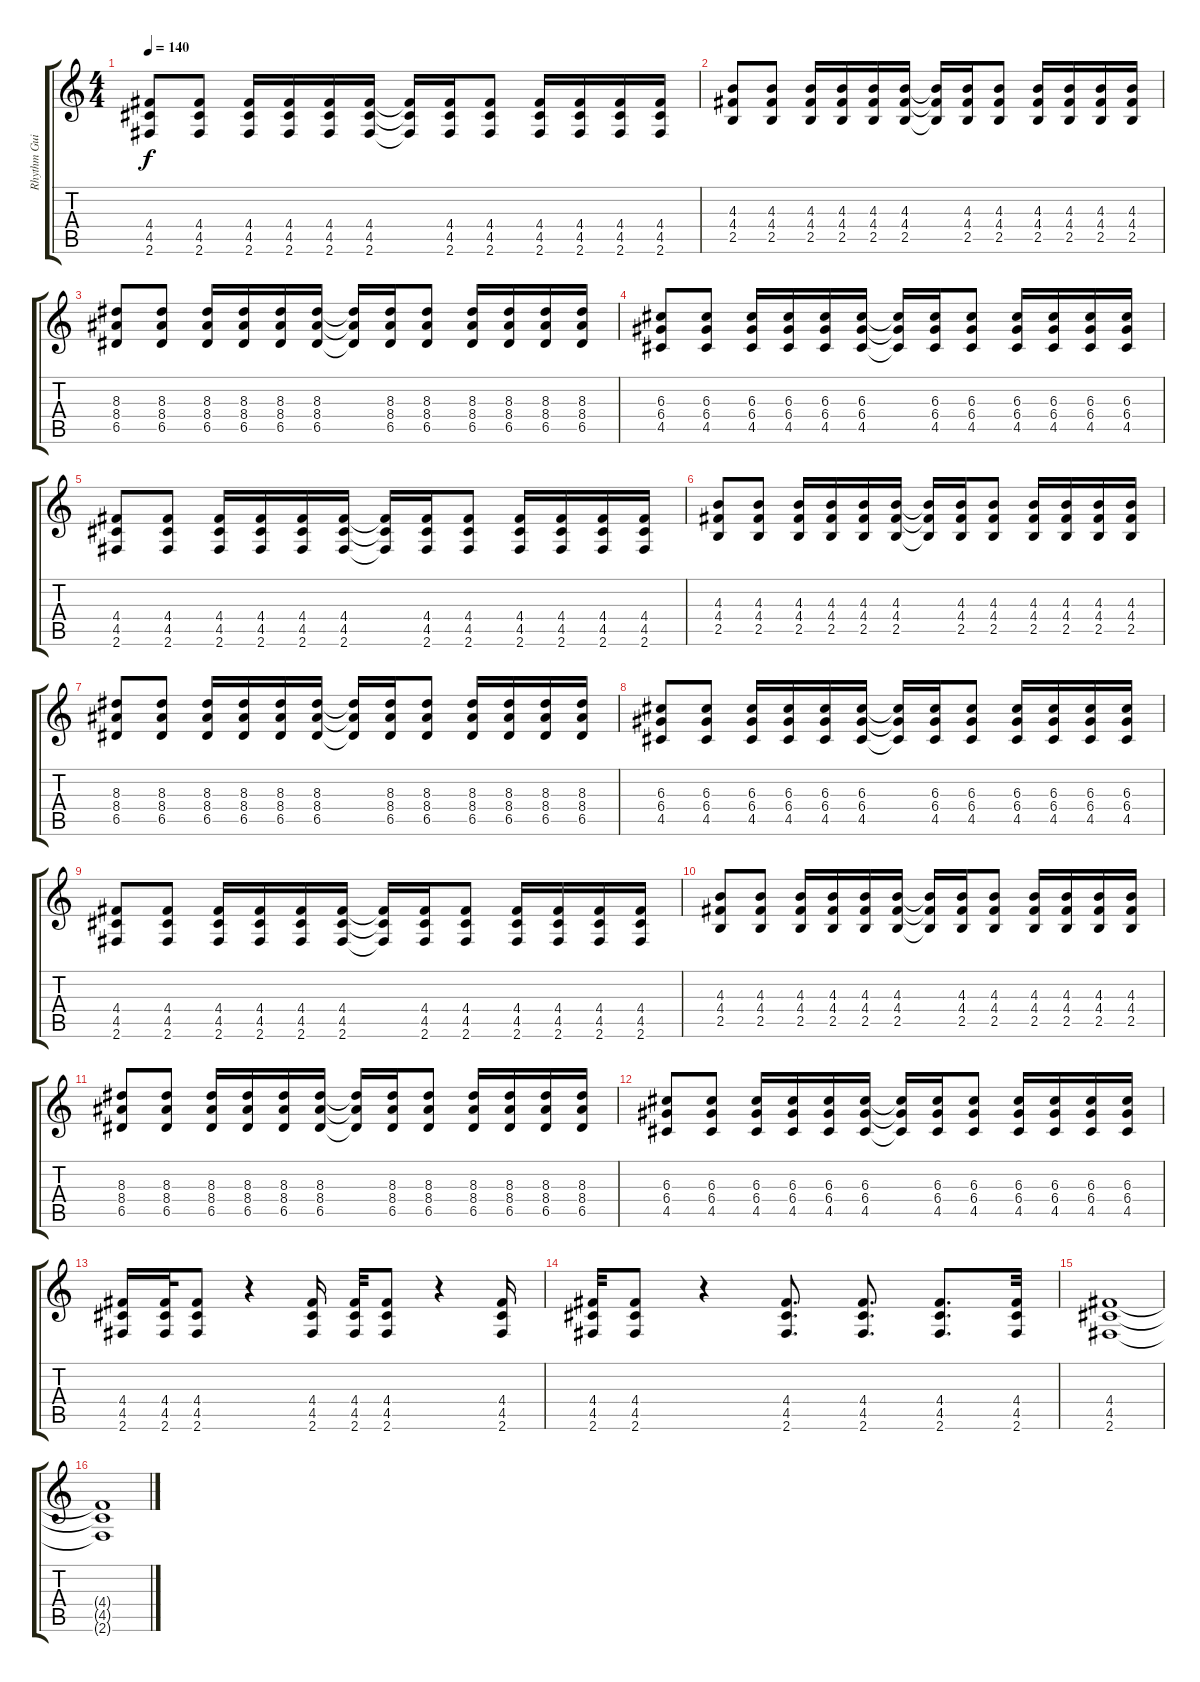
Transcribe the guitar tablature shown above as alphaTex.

\track ("Rhythm Guitar" "Rhythm Gui") {instrument electricguitarclean}
\staff {score tabs}
\tuning (E4 B3 G3 D3 A2 E2) {hide}
\ts (4 4)
\tempo 140
\clef g2
\ks c
(4.4 4.5 2.6).8{dy f} (4.4 4.5 2.6).8 (4.4 4.5 2.6).16 (4.4 4.5 2.6).16 (4.4 4.5 2.6).16 (4.4 4.5 2.6).16 (4.4{t} 4.5{t} 2.6{t}).16 (4.4 4.5 2.6).16 (4.4 4.5 2.6).8 (4.4 4.5 2.6).16 (4.4 4.5 2.6).16 (4.4 4.5 2.6).16 (4.4 4.5 2.6).16 |
(4.3 4.4 2.5).8 (4.3 4.4 2.5).8 (4.3 4.4 2.5).16 (4.3 4.4 2.5).16 (4.3 4.4 2.5).16 (4.3 4.4 2.5).16 (4.3{t} 4.4{t} 2.5{t}).16 (4.3 4.4 2.5).16 (4.3 4.4 2.5).8 (4.3 4.4 2.5).16 (4.3 4.4 2.5).16 (4.3 4.4 2.5).16 (4.3 4.4 2.5).16 |
(8.3 8.4 6.5).8 (8.3 8.4 6.5).8 (8.3 8.4 6.5).16 (8.3 8.4 6.5).16 (8.3 8.4 6.5).16 (8.3 8.4 6.5).16 (8.3{t} 8.4{t} 6.5{t}).16 (8.3 8.4 6.5).16 (8.3 8.4 6.5).8 (8.3 8.4 6.5).16 (8.3 8.4 6.5).16 (8.3 8.4 6.5).16 (8.3 8.4 6.5).16 |
(6.3 6.4 4.5).8 (6.3 6.4 4.5).8 (6.3 6.4 4.5).16 (6.3 6.4 4.5).16 (6.3 6.4 4.5).16 (6.3 6.4 4.5).16 (6.3{t} 6.4{t} 4.5{t}).16 (6.3 6.4 4.5).16 (6.3 6.4 4.5).8 (6.3 6.4 4.5).16 (6.3 6.4 4.5).16 (6.3 6.4 4.5).16 (6.3 6.4 4.5).16 |
(4.4 4.5 2.6).8 (4.4 4.5 2.6).8 (4.4 4.5 2.6).16 (4.4 4.5 2.6).16 (4.4 4.5 2.6).16 (4.4 4.5 2.6).16 (4.4{t} 4.5{t} 2.6{t}).16 (4.4 4.5 2.6).16 (4.4 4.5 2.6).8 (4.4 4.5 2.6).16 (4.4 4.5 2.6).16 (4.4 4.5 2.6).16 (4.4 4.5 2.6).16 |
(4.3 4.4 2.5).8 (4.3 4.4 2.5).8 (4.3 4.4 2.5).16 (4.3 4.4 2.5).16 (4.3 4.4 2.5).16 (4.3 4.4 2.5).16 (4.3{t} 4.4{t} 2.5{t}).16 (4.3 4.4 2.5).16 (4.3 4.4 2.5).8 (4.3 4.4 2.5).16 (4.3 4.4 2.5).16 (4.3 4.4 2.5).16 (4.3 4.4 2.5).16 |
(8.3 8.4 6.5).8 (8.3 8.4 6.5).8 (8.3 8.4 6.5).16 (8.3 8.4 6.5).16 (8.3 8.4 6.5).16 (8.3 8.4 6.5).16 (8.3{t} 8.4{t} 6.5{t}).16 (8.3 8.4 6.5).16 (8.3 8.4 6.5).8 (8.3 8.4 6.5).16 (8.3 8.4 6.5).16 (8.3 8.4 6.5).16 (8.3 8.4 6.5).16 |
(6.3 6.4 4.5).8 (6.3 6.4 4.5).8 (6.3 6.4 4.5).16 (6.3 6.4 4.5).16 (6.3 6.4 4.5).16 (6.3 6.4 4.5).16 (6.3{t} 6.4{t} 4.5{t}).16 (6.3 6.4 4.5).16 (6.3 6.4 4.5).8 (6.3 6.4 4.5).16 (6.3 6.4 4.5).16 (6.3 6.4 4.5).16 (6.3 6.4 4.5).16 |
(4.4 4.5 2.6).8 (4.4 4.5 2.6).8 (4.4 4.5 2.6).16 (4.4 4.5 2.6).16 (4.4 4.5 2.6).16 (4.4 4.5 2.6).16 (4.4{t} 4.5{t} 2.6{t}).16 (4.4 4.5 2.6).16 (4.4 4.5 2.6).8 (4.4 4.5 2.6).16 (4.4 4.5 2.6).16 (4.4 4.5 2.6).16 (4.4 4.5 2.6).16 |
(4.3 4.4 2.5).8 (4.3 4.4 2.5).8 (4.3 4.4 2.5).16 (4.3 4.4 2.5).16 (4.3 4.4 2.5).16 (4.3 4.4 2.5).16 (4.3{t} 4.4{t} 2.5{t}).16 (4.3 4.4 2.5).16 (4.3 4.4 2.5).8 (4.3 4.4 2.5).16 (4.3 4.4 2.5).16 (4.3 4.4 2.5).16 (4.3 4.4 2.5).16 |
(8.3 8.4 6.5).8 (8.3 8.4 6.5).8 (8.3 8.4 6.5).16 (8.3 8.4 6.5).16 (8.3 8.4 6.5).16 (8.3 8.4 6.5).16 (8.3{t} 8.4{t} 6.5{t}).16 (8.3 8.4 6.5).16 (8.3 8.4 6.5).8 (8.3 8.4 6.5).16 (8.3 8.4 6.5).16 (8.3 8.4 6.5).16 (8.3 8.4 6.5).16 |
(6.3 6.4 4.5).8 (6.3 6.4 4.5).8 (6.3 6.4 4.5).16 (6.3 6.4 4.5).16 (6.3 6.4 4.5).16 (6.3 6.4 4.5).16 (6.3{t} 6.4{t} 4.5{t}).16 (6.3 6.4 4.5).16 (6.3 6.4 4.5).8 (6.3 6.4 4.5).16 (6.3 6.4 4.5).16 (6.3 6.4 4.5).16 (6.3 6.4 4.5).16 |
(4.4 4.5 2.6).16 (4.4 4.5 2.6).32 (4.4 4.5 2.6).8 r.4 (4.4 4.5 2.6).16 (4.4 4.5 2.6).32 (4.4 4.5 2.6).8 r.4 (4.4 4.5 2.6).16 |
(4.4 4.5 2.6).32 (4.4 4.5 2.6).8 r.4 (4.4 4.5 2.6).8{d} (4.4 4.5 2.6).8{d} (4.4 4.5 2.6).8{d} (4.4 4.5 2.6).32 |
(4.4 4.5 2.6).1{volume 11} |
(4.4{t} 4.5{t} 2.6{t}).1
